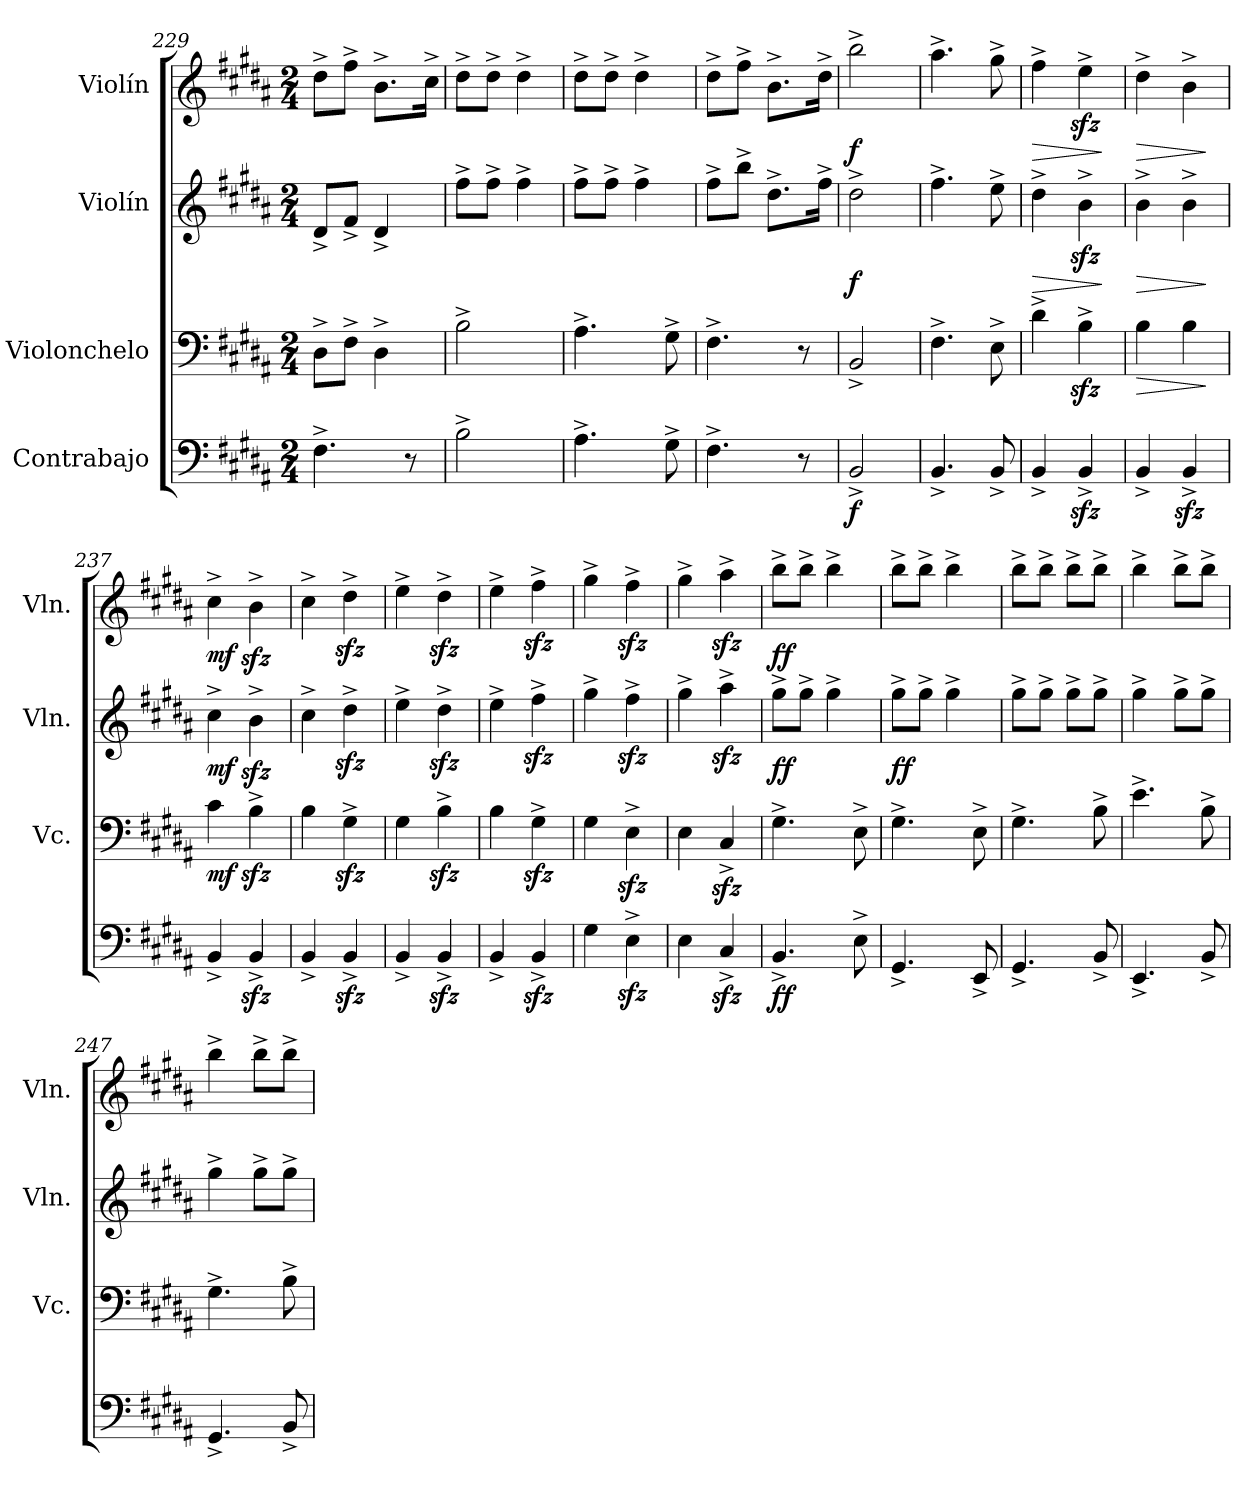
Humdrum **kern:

**kern	**dynam	**kern	**dynam	**kern	**dynam	**kern	**dynam
*part4	*part4	*part3	*part3	*part2	*part2	*part1	*part1
*staff4	*staff4	*staff3	*staff3	*staff2	*staff2	*staff1	*staff1
*I"Contrabajo	*	*I"Violonchelo	*	*I"Violín	*	*I"Violín	*
*	*	*I'Vc.	*	*I'Vln.	*	*I'Vln.	*
!!LO:LB:g=z
*clefF4	*	*clefF4	*	*clefG2	*	*clefG2	*
*ITrd7c12	*	*	*	*	*	*	*
*k[f#c#g#d#a#]	*	*k[f#c#g#d#a#]	*	*k[f#c#g#d#a#]	*	*k[f#c#g#d#a#]	*
*M2/4	*	*M2/4	*	*M2/4	*	*M2/4	*
=229	=229	=229	=229	=229	=229	=229	=229
4.FF#^\	.	8D#^\L	.	8d#^/L	.	8dd#^\L	.
.	.	8F#^\J	.	8f#^/J	.	8ff#^\J	.
.	.	4D#^\	.	4d#^/	.	8.b^\L	.
8r	.	.	.	.	.	.	.
.	.	.	.	.	.	16cc#^\Jk	.
=230	=230	=230	=230	=230	=230	=230	=230
2BB^\	.	2B^\	.	8ff#^\L	.	8dd#^\L	.
.	.	.	.	8ff#^\J	.	8dd#^\J	.
.	.	.	.	4ff#^\	.	4dd#^\	.
=231	=231	=231	=231	=231	=231	=231	=231
4.AA#^\	.	4.A#^\	.	8ff#^\L	.	8dd#^\L	.
.	.	.	.	8ff#^\J	.	8dd#^\J	.
.	.	.	.	4ff#^\	.	4dd#^\	.
8GG#^\	.	8G#^\	.	.	.	.	.
=232	=232	=232	=232	=232	=232	=232	=232
4.FF#^\	.	4.F#^\	.	8ff#^\L	.	8dd#^\L	.
.	.	.	.	8bb^\J	.	8ff#^\J	.
.	.	.	.	8.dd#^\L	.	8.b^\L	.
8r	.	8r	.	.	.	.	.
.	.	.	.	16ff#^\Jk	.	16dd#^\Jk	.
=233	=233	=233	=233	=233	=233	=233	=233
!	!LO:DY:b	!	!	!	!LO:DY:b	!	!LO:DY:b
2BBB^/	f	2BB^/	.	2dd#^\	f	2bb^\	f
=234	=234	=234	=234	=234	=234	=234	=234
4.BBB^/	.	4.F#^\	.	4.ff#^\	.	4.aa#^\	.
8BBB^/	.	8E^\	.	8ee^\	.	8gg#^\	.
=235	=235	=235	=235	=235	=235	=235	=235
!	!	!	!	!	!LO:HP:b	!	!LO:HP:b
4BBB^/	.	4d#^\	.	4dd#^\	>	4ff#^\	>
4BBBzz<^/	.	4Bzz<^\	.	4bzz<^\	.	4eezz<^\	.
.	.	.	.	.	]	.	]
=236	=236	=236	=236	=236	=236	=236	=236
!	!	!	!LO:HP:b	!	!LO:HP:b	!	!LO:HP:b
4BBB^/	.	4B\	>	4b^\	>	4dd#^\	>
4BBBzz<^/	.	4B\	.	4b^\	.	4b^\	.
.	.	.	]	.	]	.	]
=237	=237	=237	=237	=237	=237	=237	=237
!	!	!	!LO:DY:b	!	!LO:DY:b	!	!LO:DY:b
4BBB^/	.	4c#\	mf	4cc#^\	mf	4cc#^\	mf
4BBBzz<^/	.	4Bzz<^\	.	4bzz<^\	.	4bzz<^\	.
=238	=238	=238	=238	=238	=238	=238	=238
4BBB^/	.	4B\	.	4cc#^\	.	4cc#^\	.
4BBBzz<^/	.	4G#zz<^\	.	4dd#zz<^\	.	4dd#zz<^\	.
=239	=239	=239	=239	=239	=239	=239	=239
4BBB^/	.	4G#\	.	4ee^\	.	4ee^\	.
4BBBzz<^/	.	4Bzz<^\	.	4dd#zz<^\	.	4dd#zz<^\	.
!!LO:LB:g=z
=240	=240	=240	=240	=240	=240	=240	=240
4BBB^/	.	4B\	.	4ee^\	.	4ee^\	.
4BBBzz<^/	.	4G#zz<^\	.	4ff#zz<^\	.	4ff#zz<^\	.
=241	=241	=241	=241	=241	=241	=241	=241
4GG#\	.	4G#\	.	4gg#^\	.	4gg#^\	.
4EEzz<^\	.	4Ezz<^\	.	4ff#zz<^\	.	4ff#zz<^\	.
=242	=242	=242	=242	=242	=242	=242	=242
4EE\	.	4E\	.	4gg#^\	.	4gg#^\	.
4CC#zz<^/	.	4C#zz<^/	.	4aa#zz<^\	.	4aa#zz<^\	.
=243	=243	=243	=243	=243	=243	=243	=243
!	!LO:DY:b	!	!	!	!LO:DY:b	!	!LO:DY:b
4.BBB^/	ff	4.G#^\	.	8gg#^\L	ff	8bb^\L	ff
.	.	.	.	8gg#^\J	.	8bb^\J	.
.	.	.	.	4gg#^\	.	4bb^\	.
8EE^\	.	8E^\	.	.	.	.	.
=244	=244	=244	=244	=244	=244	=244	=244
!	!	!	!	!	!LO:DY:b	!	!
4.GGG#^/	.	4.G#^\	.	8gg#^\L	ff	8bb^\L	.
.	.	.	.	8gg#^\J	.	8bb^\J	.
.	.	.	.	4gg#^\	.	4bb^\	.
8EEE^/	.	8E^\	.	.	.	.	.
=245	=245	=245	=245	=245	=245	=245	=245
4.GGG#^/	.	4.G#^\	.	8gg#^\L	.	8bb^\L	.
.	.	.	.	8gg#^\J	.	8bb^\J	.
.	.	.	.	8gg#^\L	.	8bb^\L	.
8BBB^/	.	8B^\	.	8gg#^\J	.	8bb^\J	.
=246	=246	=246	=246	=246	=246	=246	=246
4.EEE^/	.	4.e^\	.	4gg#^\	.	4bb^\	.
.	.	.	.	8gg#^\L	.	8bb^\L	.
8BBB^/	.	8B^\	.	8gg#^\J	.	8bb^\J	.
=247	=247	=247	=247	=247	=247	=247	=247
4.GGG#^/	.	4.G#^\	.	4gg#^\	.	4bb^\	.
.	.	.	.	8gg#^\L	.	8bb^\L	.
8BBB^/	.	8B^\	.	8gg#^\J	.	8bb^\J	.
=	=	=	=	=	=	=	=
*-	*-	*-	*-	*-	*-	*-	*-
